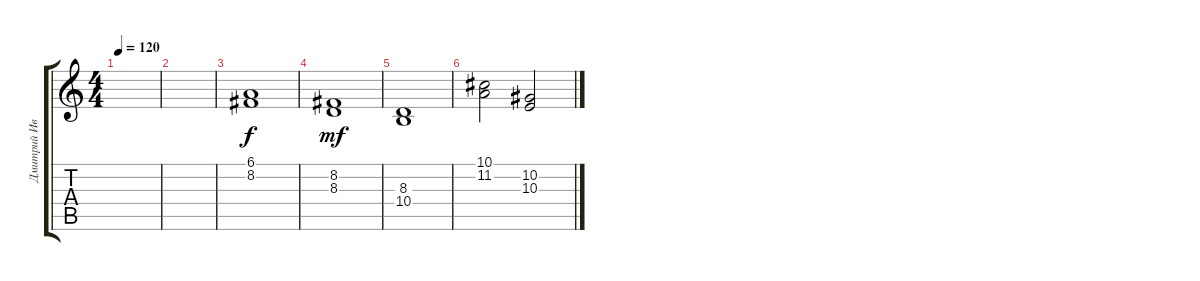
\track ("Дмитрий Иванов        (Синтезатор)" "Дмитрий Ив") {instrument pad2warm}
\staff {score tabs}
\tuning (Eb4 Bb3 Gb3 Db3 Ab2 Eb2) {hide}
\ts (4 4)
\tempo 120
\clef g2
\ks c
|
|
(6.1 8.2).1{dy f} |
(8.2 8.3).1{dy mf} |
(8.3 10.4).1 |
(10.1 11.2).2 (10.2 10.3).2
